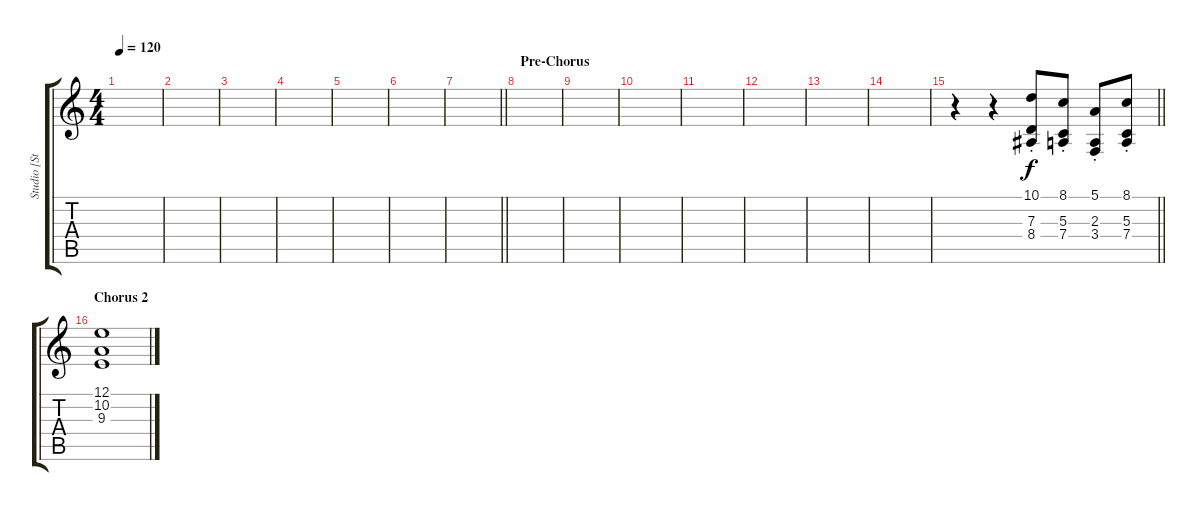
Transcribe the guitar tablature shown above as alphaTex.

\track ("Studio [Strings]" "Studio [St") {instrument stringensemble1}
\staff {score tabs}
\tuning (E4 B3 G3 D3 A2 E2) {hide}
\ts (4 4)
\tempo 120
\clef g2
\ks c
|
|
|
|
|
|
\barLineRight lightlight
|
\section ("" "Pre-Chorus")
|
|
|
|
|
|
|
\barLineRight lightlight
r.4 r.4 (10.1{st} 7.3{st} 8.4{st}).8{dy f volume 8 balance 10 instrument stringensemble1} (8.1{st} 5.3{st} 7.4{st}).8 (5.1{st} 2.3{st} 3.4{st}).8 (8.1{st} 5.3{st} 7.4{st}).8 |
\section ("" "Chorus 2")
(12.1 10.2 9.3).1{volume 11 balance 11}
